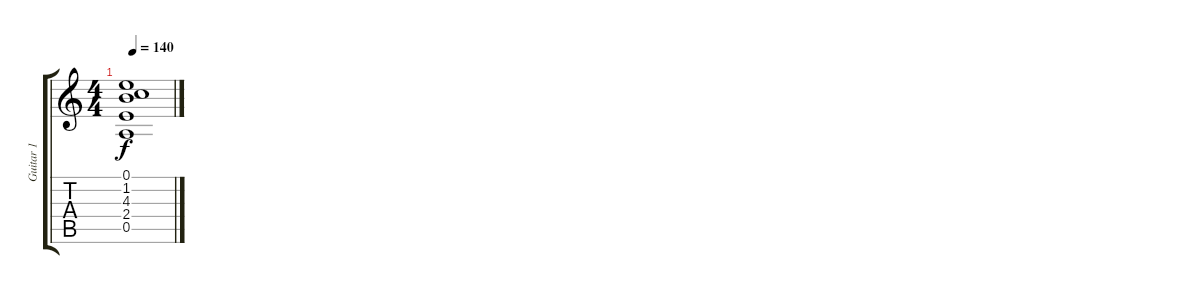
\track ("Guitar 1" "Guitar 1") {instrument acousticguitarsteel}
\staff {score tabs}
\tuning (E4 B3 G3 D3 A2 E2) {hide}
\ts (4 4)
\tempo 140
\clef g2
\ks c
(0.1{t} 1.2{t} 4.3{t} 2.4{t} 0.5{t}).1{dy f}
